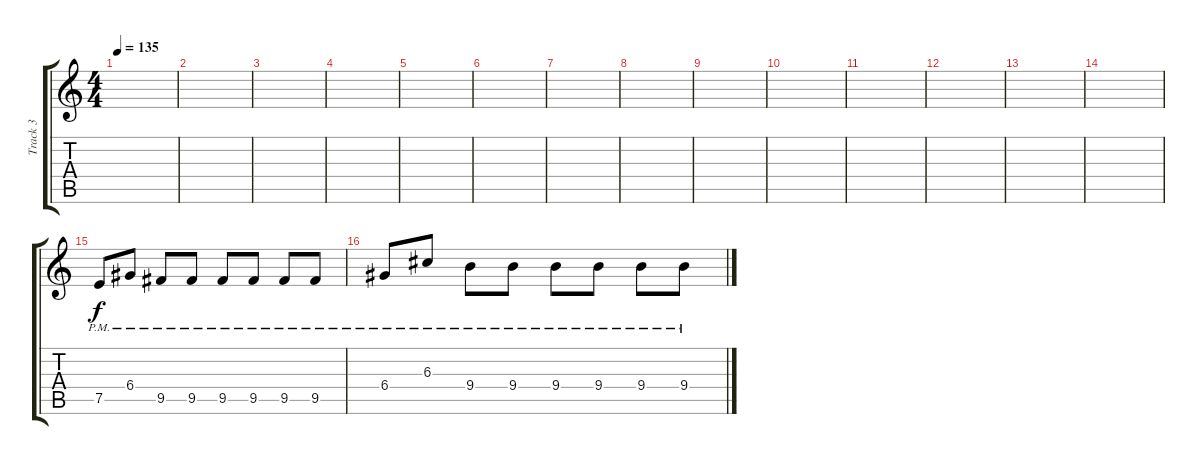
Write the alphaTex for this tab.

\track ("Track 3" "Track 3") {instrument overdrivenguitar}
\staff {score tabs}
\tuning (E4 B3 G3 D3 A2 E2) {hide}
\ts (4 4)
\tempo 135
\clef g2
\ks c
|
|
|
|
|
|
|
|
|
|
|
|
|
|
7.5{pm}.8 6.4{pm}.8 9.5{pm}.8 9.5{pm}.8 9.5{pm}.8 9.5{pm}.8 9.5{pm}.8 9.5{pm}.8 |
6.4{pm}.8 6.3{pm}.8 9.4{pm}.8 9.4{pm}.8 9.4{pm}.8 9.4{pm}.8 9.4{pm}.8 9.4{pm}.8
